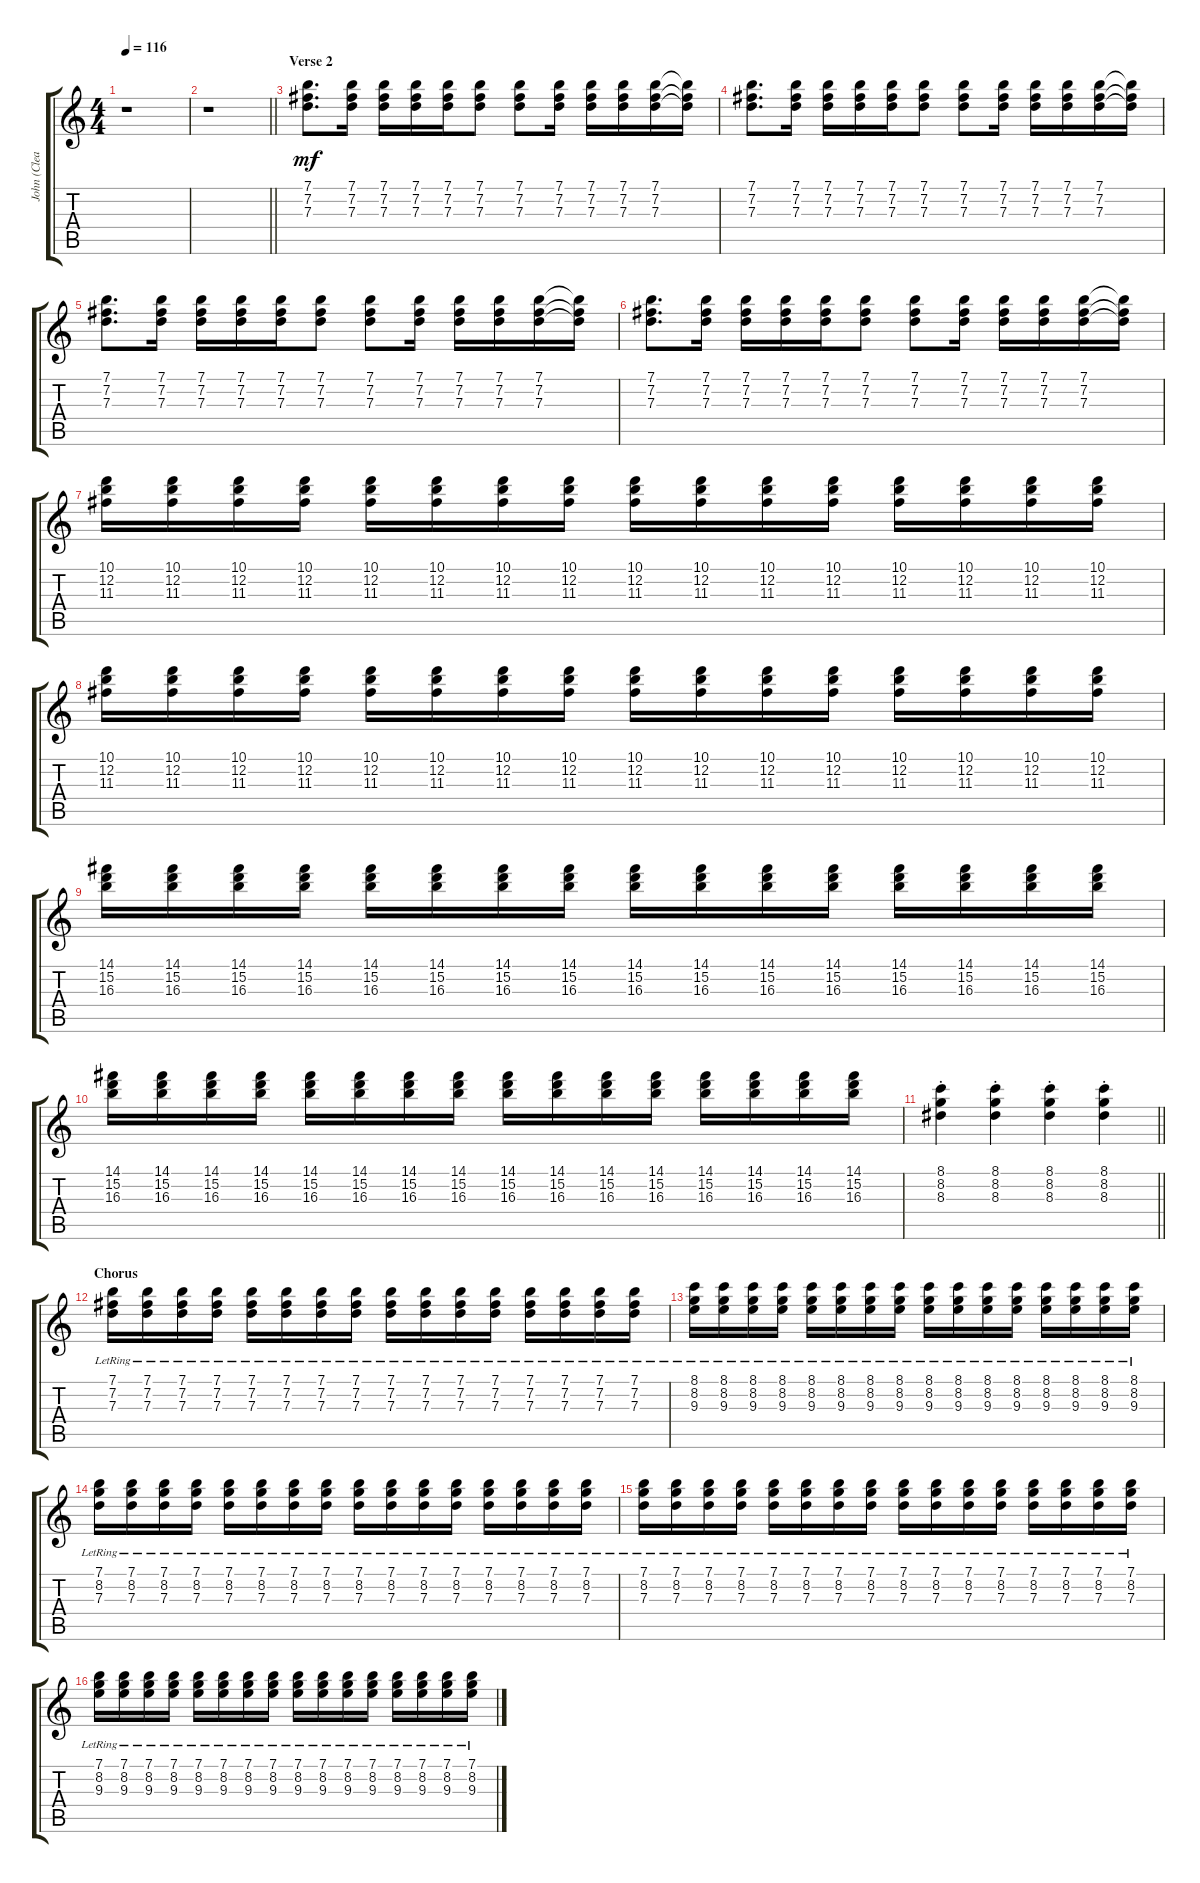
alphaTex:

\track ("John (Clean)" "John (Clea") {instrument electricguitarclean}
\staff {score tabs}
\tuning (E4 B3 G3 D3 A2 E2) {hide}
\ts (4 4)
\tempo 116
\clef g2
\ks c
r.1{dy mf} |
\barLineRight lightlight
r.1 |
\section ("" "Verse 2")
(7.1 7.2 7.3).8{d} (7.1 7.2 7.3).16 (7.1 7.2 7.3).16 (7.1 7.2 7.3).16 (7.1 7.2 7.3).16 (7.1 7.2 7.3).8 (7.1 7.2 7.3).8 (7.1 7.2 7.3).16 (7.1 7.2 7.3).16 (7.1 7.2 7.3).16 (7.1 7.2 7.3).16 (7.1{t} 7.2{t} 7.3{t}).16 |
(7.1 7.2 7.3).8{d} (7.1 7.2 7.3).16 (7.1 7.2 7.3).16 (7.1 7.2 7.3).16 (7.1 7.2 7.3).16 (7.1 7.2 7.3).8 (7.1 7.2 7.3).8 (7.1 7.2 7.3).16 (7.1 7.2 7.3).16 (7.1 7.2 7.3).16 (7.1 7.2 7.3).16 (7.1{t} 7.2{t} 7.3{t}).16 |
(7.1 7.2 7.3).8{d} (7.1 7.2 7.3).16 (7.1 7.2 7.3).16 (7.1 7.2 7.3).16 (7.1 7.2 7.3).16 (7.1 7.2 7.3).8 (7.1 7.2 7.3).8 (7.1 7.2 7.3).16 (7.1 7.2 7.3).16 (7.1 7.2 7.3).16 (7.1 7.2 7.3).16 (7.1{t} 7.2{t} 7.3{t}).16 |
(7.1 7.2 7.3).8{d} (7.1 7.2 7.3).16 (7.1 7.2 7.3).16 (7.1 7.2 7.3).16 (7.1 7.2 7.3).16 (7.1 7.2 7.3).8 (7.1 7.2 7.3).8 (7.1 7.2 7.3).16 (7.1 7.2 7.3).16 (7.1 7.2 7.3).16 (7.1 7.2 7.3).16 (7.1{t} 7.2{t} 7.3{t}).16 |
(10.1 12.2 11.3).16 (10.1 12.2 11.3).16 (10.1 12.2 11.3).16 (10.1 12.2 11.3).16 (10.1 12.2 11.3).16 (10.1 12.2 11.3).16 (10.1 12.2 11.3).16 (10.1 12.2 11.3).16 (10.1 12.2 11.3).16 (10.1 12.2 11.3).16 (10.1 12.2 11.3).16 (10.1 12.2 11.3).16 (10.1 12.2 11.3).16 (10.1 12.2 11.3).16 (10.1 12.2 11.3).16 (10.1 12.2 11.3).16 |
(10.1 12.2 11.3).16 (10.1 12.2 11.3).16 (10.1 12.2 11.3).16 (10.1 12.2 11.3).16 (10.1 12.2 11.3).16 (10.1 12.2 11.3).16 (10.1 12.2 11.3).16 (10.1 12.2 11.3).16 (10.1 12.2 11.3).16 (10.1 12.2 11.3).16 (10.1 12.2 11.3).16 (10.1 12.2 11.3).16 (10.1 12.2 11.3).16 (10.1 12.2 11.3).16 (10.1 12.2 11.3).16 (10.1 12.2 11.3).16 |
(14.1 15.2 16.3).16 (14.1 15.2 16.3).16 (14.1 15.2 16.3).16 (14.1 15.2 16.3).16 (14.1 15.2 16.3).16 (14.1 15.2 16.3).16 (14.1 15.2 16.3).16 (14.1 15.2 16.3).16 (14.1 15.2 16.3).16 (14.1 15.2 16.3).16 (14.1 15.2 16.3).16 (14.1 15.2 16.3).16 (14.1 15.2 16.3).16 (14.1 15.2 16.3).16 (14.1 15.2 16.3).16 (14.1 15.2 16.3).16 |
(14.1 15.2 16.3).16 (14.1 15.2 16.3).16 (14.1 15.2 16.3).16 (14.1 15.2 16.3).16 (14.1 15.2 16.3).16 (14.1 15.2 16.3).16 (14.1 15.2 16.3).16 (14.1 15.2 16.3).16 (14.1 15.2 16.3).16 (14.1 15.2 16.3).16 (14.1 15.2 16.3).16 (14.1 15.2 16.3).16 (14.1 15.2 16.3).16 (14.1 15.2 16.3).16 (14.1 15.2 16.3).16 (14.1 15.2 16.3).16 |
\barLineRight lightlight
(8.1{st} 8.2{st} 8.3{st}).4 (8.1{st} 8.2{st} 8.3{st}).4 (8.1{st} 8.2{st} 8.3{st}).4 (8.1{st} 8.2{st} 8.3{st}).4 |
\section ("" "Chorus")
(7.1{lr} 7.2{lr} 7.3{lr}).16 (7.1{lr} 7.2{lr} 7.3{lr}).16 (7.1{lr} 7.2{lr} 7.3{lr}).16 (7.1{lr} 7.2{lr} 7.3{lr}).16 (7.1{lr} 7.2{lr} 7.3{lr}).16 (7.1{lr} 7.2{lr} 7.3{lr}).16 (7.1{lr} 7.2{lr} 7.3{lr}).16 (7.1{lr} 7.2{lr} 7.3{lr}).16 (7.1{lr} 7.2{lr} 7.3{lr}).16 (7.1{lr} 7.2{lr} 7.3{lr}).16 (7.1{lr} 7.2{lr} 7.3{lr}).16 (7.1{lr} 7.2{lr} 7.3{lr}).16 (7.1{lr} 7.2{lr} 7.3{lr}).16 (7.1{lr} 7.2{lr} 7.3{lr}).16 (7.1{lr} 7.2{lr} 7.3{lr}).16 (7.1{lr} 7.2{lr} 7.3{lr}).16 |
(8.1{lr} 8.2{lr} 9.3{lr}).16 (8.1{lr} 8.2{lr} 9.3{lr}).16 (8.1{lr} 8.2{lr} 9.3{lr}).16 (8.1{lr} 8.2{lr} 9.3{lr}).16 (8.1{lr} 8.2{lr} 9.3{lr}).16 (8.1{lr} 8.2{lr} 9.3{lr}).16 (8.1{lr} 8.2{lr} 9.3{lr}).16 (8.1{lr} 8.2{lr} 9.3{lr}).16 (8.1{lr} 8.2{lr} 9.3{lr}).16 (8.1{lr} 8.2{lr} 9.3{lr}).16 (8.1{lr} 8.2{lr} 9.3{lr}).16 (8.1{lr} 8.2{lr} 9.3{lr}).16 (8.1{lr} 8.2{lr} 9.3{lr}).16 (8.1{lr} 8.2{lr} 9.3{lr}).16 (8.1{lr} 8.2{lr} 9.3{lr}).16 (8.1{lr} 8.2{lr} 9.3{lr}).16 |
(7.1{lr} 8.2{lr} 7.3{lr}).16 (7.1{lr} 8.2{lr} 7.3{lr}).16 (7.1{lr} 8.2{lr} 7.3{lr}).16 (7.1{lr} 8.2{lr} 7.3{lr}).16 (7.1{lr} 8.2{lr} 7.3{lr}).16 (7.1{lr} 8.2{lr} 7.3{lr}).16 (7.1{lr} 8.2{lr} 7.3{lr}).16 (7.1{lr} 8.2{lr} 7.3{lr}).16 (7.1{lr} 8.2{lr} 7.3{lr}).16 (7.1{lr} 8.2{lr} 7.3{lr}).16 (7.1{lr} 8.2{lr} 7.3{lr}).16 (7.1{lr} 8.2{lr} 7.3{lr}).16 (7.1{lr} 8.2{lr} 7.3{lr}).16 (7.1{lr} 8.2{lr} 7.3{lr}).16 (7.1{lr} 8.2{lr} 7.3{lr}).16 (7.1{lr} 8.2{lr} 7.3{lr}).16 |
(7.1{lr} 8.2{lr} 7.3{lr}).16 (7.1{lr} 8.2{lr} 7.3{lr}).16 (7.1{lr} 8.2{lr} 7.3{lr}).16 (7.1{lr} 8.2{lr} 7.3{lr}).16 (7.1{lr} 8.2{lr} 7.3{lr}).16 (7.1{lr} 8.2{lr} 7.3{lr}).16 (7.1{lr} 8.2{lr} 7.3{lr}).16 (7.1{lr} 8.2{lr} 7.3{lr}).16 (7.1{lr} 8.2{lr} 7.3{lr}).16 (7.1{lr} 8.2{lr} 7.3{lr}).16 (7.1{lr} 8.2{lr} 7.3{lr}).16 (7.1{lr} 8.2{lr} 7.3{lr}).16 (7.1{lr} 8.2{lr} 7.3{lr}).16 (7.1{lr} 8.2{lr} 7.3{lr}).16 (7.1{lr} 8.2{lr} 7.3{lr}).16 (7.1{lr} 8.2{lr} 7.3{lr}).16 |
(7.1{lr} 8.2{lr} 9.3{lr}).16 (7.1{lr} 8.2{lr} 9.3{lr}).16 (7.1{lr} 8.2{lr} 9.3{lr}).16 (7.1{lr} 8.2{lr} 9.3{lr}).16 (7.1{lr} 8.2{lr} 9.3{lr}).16 (7.1{lr} 8.2{lr} 9.3{lr}).16 (7.1{lr} 8.2{lr} 9.3{lr}).16 (7.1{lr} 8.2{lr} 9.3{lr}).16 (7.1{lr} 8.2{lr} 9.3{lr}).16 (7.1{lr} 8.2{lr} 9.3{lr}).16 (7.1{lr} 8.2{lr} 9.3{lr}).16 (7.1{lr} 8.2{lr} 9.3{lr}).16 (7.1{lr} 8.2{lr} 9.3{lr}).16 (7.1{lr} 8.2{lr} 9.3{lr}).16 (7.1{lr} 8.2{lr} 9.3{lr}).16 (7.1{lr} 8.2{lr} 9.3{lr}).16
